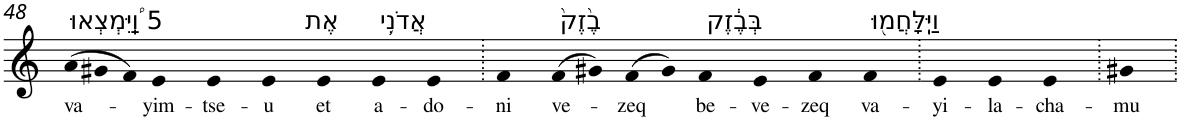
**kern	**text
*part1	*part1
*staff1	*staff1
*I"Piano	*
*I'Pno	*
!!LO:PB:g=z
*clefG2	*
*k[]	*
*Xtuplet	*
=48	=48
!LO:TX:a:t=5 וַֽ֠יִּמְצְאוּ	!
!	!LO:LY:b
(>12a	va-
12g#X	.
12f)	.
!	!LO:LY:b
4e	-yim-
!	!LO:LY:b
4e	-tse-
!	!LO:LY:b
4e	-u
!LO:TX:a:t=אֶת	!
!	!LO:LY:b
4e	et
!LO:TX:a:t=אֲדֹנִ֥י	!
!	!LO:LY:b
4e	a-
!	!LO:LY:b
4e	-do-
=49.	=49.
!	!LO:LY:b
4f	-ni
!LO:TX:a:t=בֶ֙זֶק֙	!
!	!LO:LY:b
(>8f	ve-
8g#X)	.
!	!LO:LY:b
(>8f	-zeq
8g#)	.
!LO:TX:a:t=בְּבֶ֔זֶק	!
!	!LO:LY:b
4f	be-
!	!LO:LY:b
4e	-ve-
!	!LO:LY:b
4f	-zeq
!LO:TX:a:t=וַיִּֽלָּחֲמ֖וּ	!
!	!LO:LY:b
4f	va-
=50.	=50.
!	!LO:LY:b
4e	-yi-
!	!LO:LY:b
4e	-la-
!	!LO:LY:b
4e	-cha-
=51.	=51.
!	!LO:LY:b
4g#X	-mu
=.	=.
*-	*-
